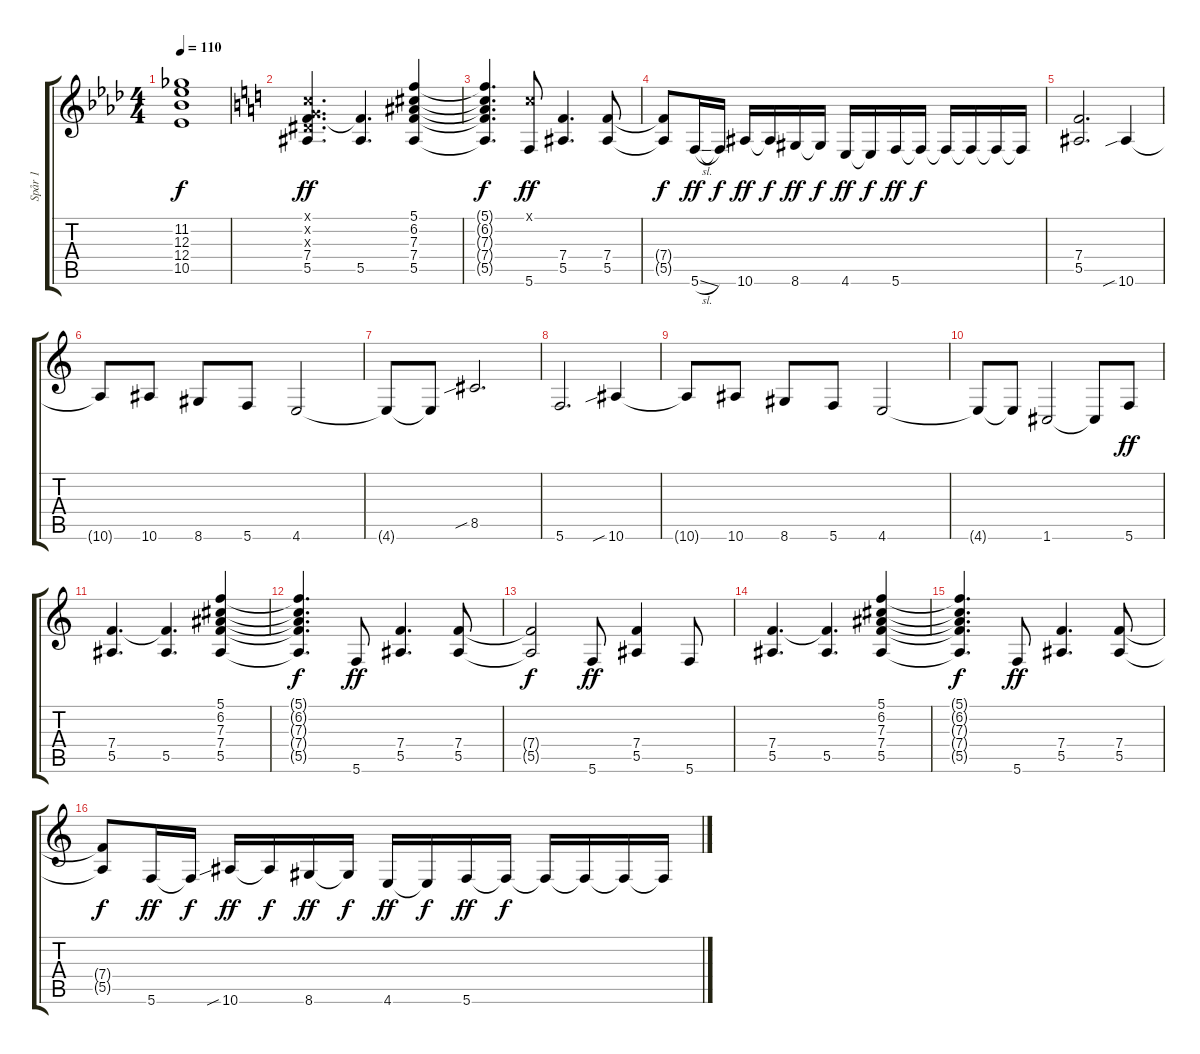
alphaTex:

\track ("Spår 1" "Spår 1") {instrument distortionguitar}
\staff {score tabs}
\tuning (C4 G3 Eb3 Bb2 F2 C2) {hide}
\ts (4 4)
\tempo 110
\clef g2
\ks ab
(11.2{t} 12.3{t} 12.4{t} 10.5{t}).1{dy f} |
\ks c
(0.1{x} 0.2{x} 0.3{x} 7.4 5.5).4{d dy ff} (7.4{t} 5.5).4{d} (5.1 6.2 7.3 7.4 5.5).4 |
(5.1{t} 6.2{t} 7.3{t} 7.4{t} 5.5{t}).4{d dy f} (0.1{x} 5.6).8{dy ff} (7.4 5.5).4{d} (7.4 5.5).8 |
(7.4{t} 5.5{t}).8{dy f} 5.6{sl}.16{dy ff} 5.6{t}.16{dy f} 10.6.16{dy ff} 10.6{t}.16{dy f} 8.6.16{dy ff} 8.6{t}.16{dy f} 4.6.16{dy ff} 4.6{t}.16{dy f} 5.6.16{dy ff} 5.6{t}.16{dy f} 5.6{t}.16 5.6{t}.16 5.6{t}.16 5.6{t}.16 |
(7.4 5.5).2{d} 10.6{sib}.4 |
10.6{t}.8 10.6.8 8.6.8 5.6.8 4.6.2 |
4.6{t}.8 4.6{t}.8 8.5{sib}.2{d} |
5.6.2{d} 10.6{sib}.4 |
10.6{t}.8 10.6.8 8.6.8 5.6.8 4.6.2 |
4.6{t}.8 4.6{t}.8 1.6.2 1.6{t}.8 5.6.8{dy ff} |
(7.4 5.5).4{d} (7.4{t} 5.5).4{d} (5.1 6.2 7.3 7.4 5.5).4 |
(5.1{t} 6.2{t} 7.3{t} 7.4{t} 5.5{t}).4{d dy f} 5.6.8{dy ff} (7.4 5.5).4{d} (7.4 5.5).8 |
(7.4{t} 5.5{t}).2{dy f} 5.6.8{dy ff} (7.4 5.5).4 5.6.8 |
(7.4 5.5).4{d} (7.4{t} 5.5).4{d} (5.1 6.2 7.3 7.4 5.5).4 |
(5.1{t} 6.2{t} 7.3{t} 7.4{t} 5.5{t}).4{d dy f} 5.6.8{dy ff} (7.4 5.5).4{d} (7.4 5.5).8 |
(7.4{t} 5.5{t}).8{dy f} 5.6.16{dy ff} 5.6{t}.16{dy f} 10.6{sib}.16{dy ff} 10.6{t}.16{dy f} 8.6.16{dy ff} 8.6{t}.16{dy f} 4.6.16{dy ff} 4.6{t}.16{dy f} 5.6.16{dy ff} 5.6{t}.16{dy f} 5.6{t}.16 5.6{t}.16 5.6{t}.16 5.6{t}.16
